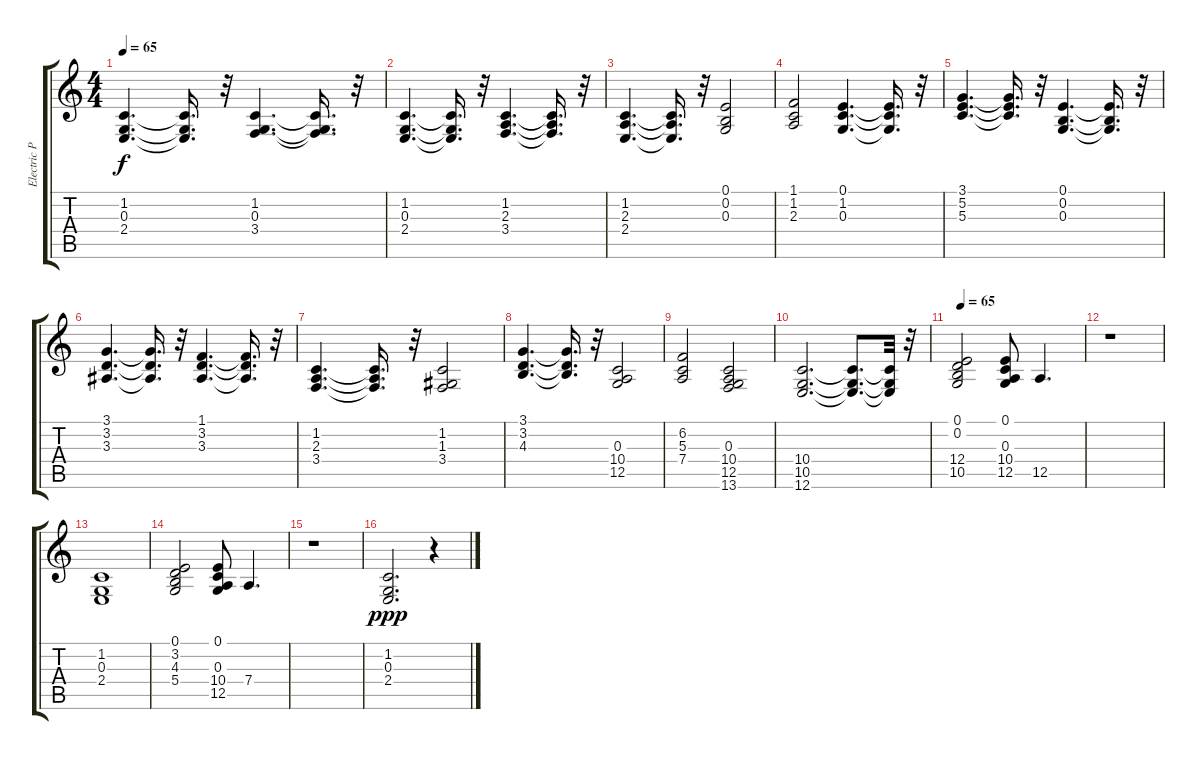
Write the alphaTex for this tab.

\track ("Electric Piano" "Electric P") {instrument electricpiano1}
\staff {score tabs}
\tuning (E4 B3 G3 D3 A2 E2) {hide}
\ts (4 4)
\tempo 65
\clef g2
\ks c
(1.2 0.3 2.4).4{d dy f} (1.2{t} 0.3{t} 2.4{t}).16{d} r.32 (1.2 0.3 3.4).4{d} (1.2{t} 0.3{t} 3.4{t}).16{d} r.32 |
(1.2 0.3 2.4).4{d} (1.2{t} 0.3{t} 2.4{t}).16{d} r.32 (1.2 2.3 3.4).4{d} (1.2{t} 2.3{t} 3.4{t}).16{d} r.32 |
(1.2 2.3 2.4).4{d} (1.2{t} 2.3{t} 2.4{t}).16{d} r.32 (0.1 0.2 0.3).2 |
(1.1 1.2 2.3).2 (0.1 1.2 0.3).4{d} (0.1{t} 1.2{t} 0.3{t}).16{d} r.32 |
(3.1 5.2 5.3).4{d} (3.1{t} 5.2{t} 5.3{t}).16{d} r.32 (0.1 0.2 0.3).4{d} (0.1{t} 0.2{t} 0.3{t}).16{d} r.32 |
(3.1 3.2 3.3).4{d} (3.1{t} 3.2{t} 3.3{t}).16{d} r.32 (1.1 3.2 3.3).4{d} (1.1{t} 3.2{t} 3.3{t}).16{d} r.32 |
(1.2 2.3 3.4).4{d} (1.2{t} 2.3{t} 3.4{t}).16{d} r.32 (1.2 1.3 3.4).2 |
(3.1 3.2 4.3).4{d} (3.1{t} 3.2{t} 4.3{t}).16{d} r.32 (0.3 10.4 12.5).2 |
(6.2 5.3 7.4).2 (0.3 10.4 12.5 13.6).2 |
(10.4 10.5 12.6).2{d} (10.4{t} 10.5{t} 12.6{t}).8{d} (10.4{t} 10.5{t} 12.6{t}).32 r.32 |
\tempo 65
(0.1 0.2 12.4 10.5).2 (0.1 0.3 10.4 12.5).8 12.5.4{d} |
r.1 |
(1.2 0.3 2.4).1 |
(0.1 3.2 4.3 5.4).2 (0.1 0.3 10.4 12.5).8 7.4.4{d} |
r.1 |
(1.2 0.3 2.4).2{d dy ppp} r.4
